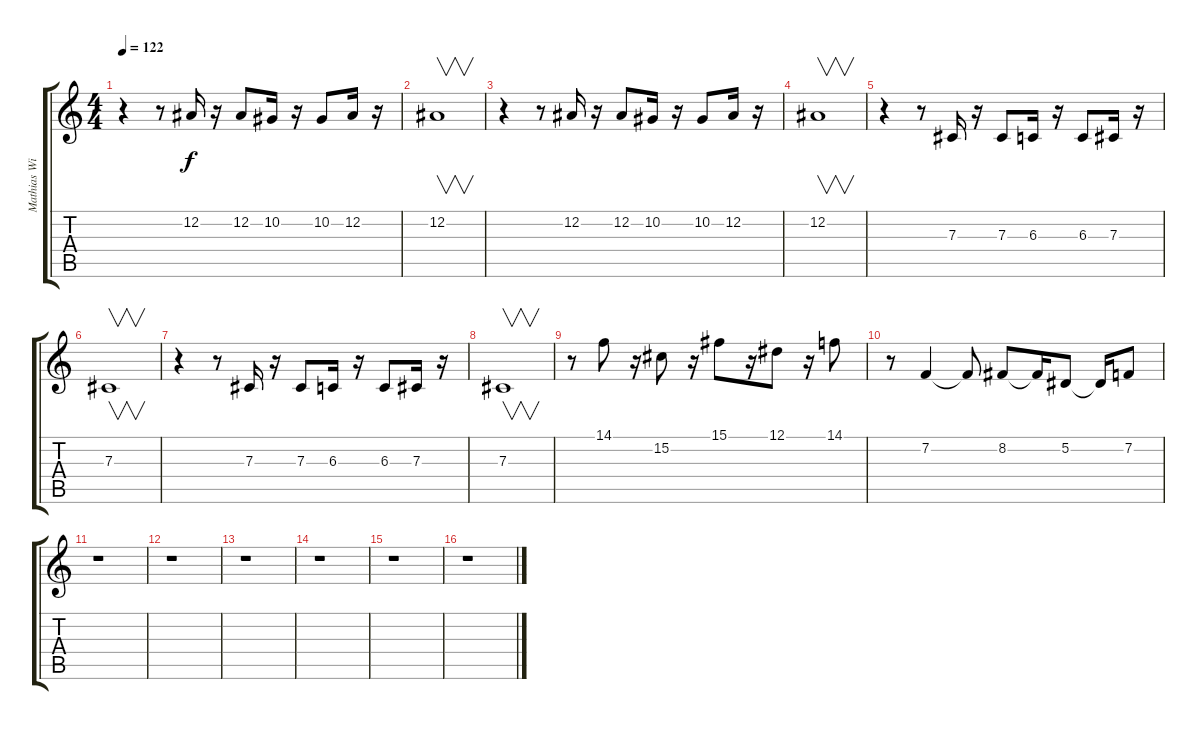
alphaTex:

\track ("Mathias Wiesner" "Mathias Wi") {instrument trumpet}
\staff {score tabs}
\tuning (Eb4 Bb3 Gb3 Db3 Ab2 Eb2) {hide}
\ts (4 4)
\tempo 122
\clef g2
\ks c
r.4{dy f instrument trumpet} r.8 12.2.16 r.16 12.2.8 10.2.16 r.16 10.2.8 12.2.16 r.16 |
12.2.1{v} |
r.4 r.8 12.2.16 r.16 12.2.8 10.2.16 r.16 10.2.8 12.2.16 r.16 |
12.2.1{v} |
r.4{volume 13} r.8 7.3.16 r.16 7.3.8 6.3.16 r.16 6.3.8 7.3.16 r.16 |
7.3.1{v} |
r.4 r.8 7.3.16 r.16 7.3.8 6.3.16 r.16 6.3.8 7.3.16 r.16 |
7.3.1{v} |
r.8 14.1.8 r.16 15.2.8 r.16 15.1.8 r.16 12.1.8 r.16 14.1.8 |
r.8 7.2.4 7.2{t}.8 8.2.8 8.2{t}.16 5.2.8 5.2{t}.16 7.2.8 |
r.1 |
r.1 |
r.1 |
r.1 |
r.1 |
r.1
